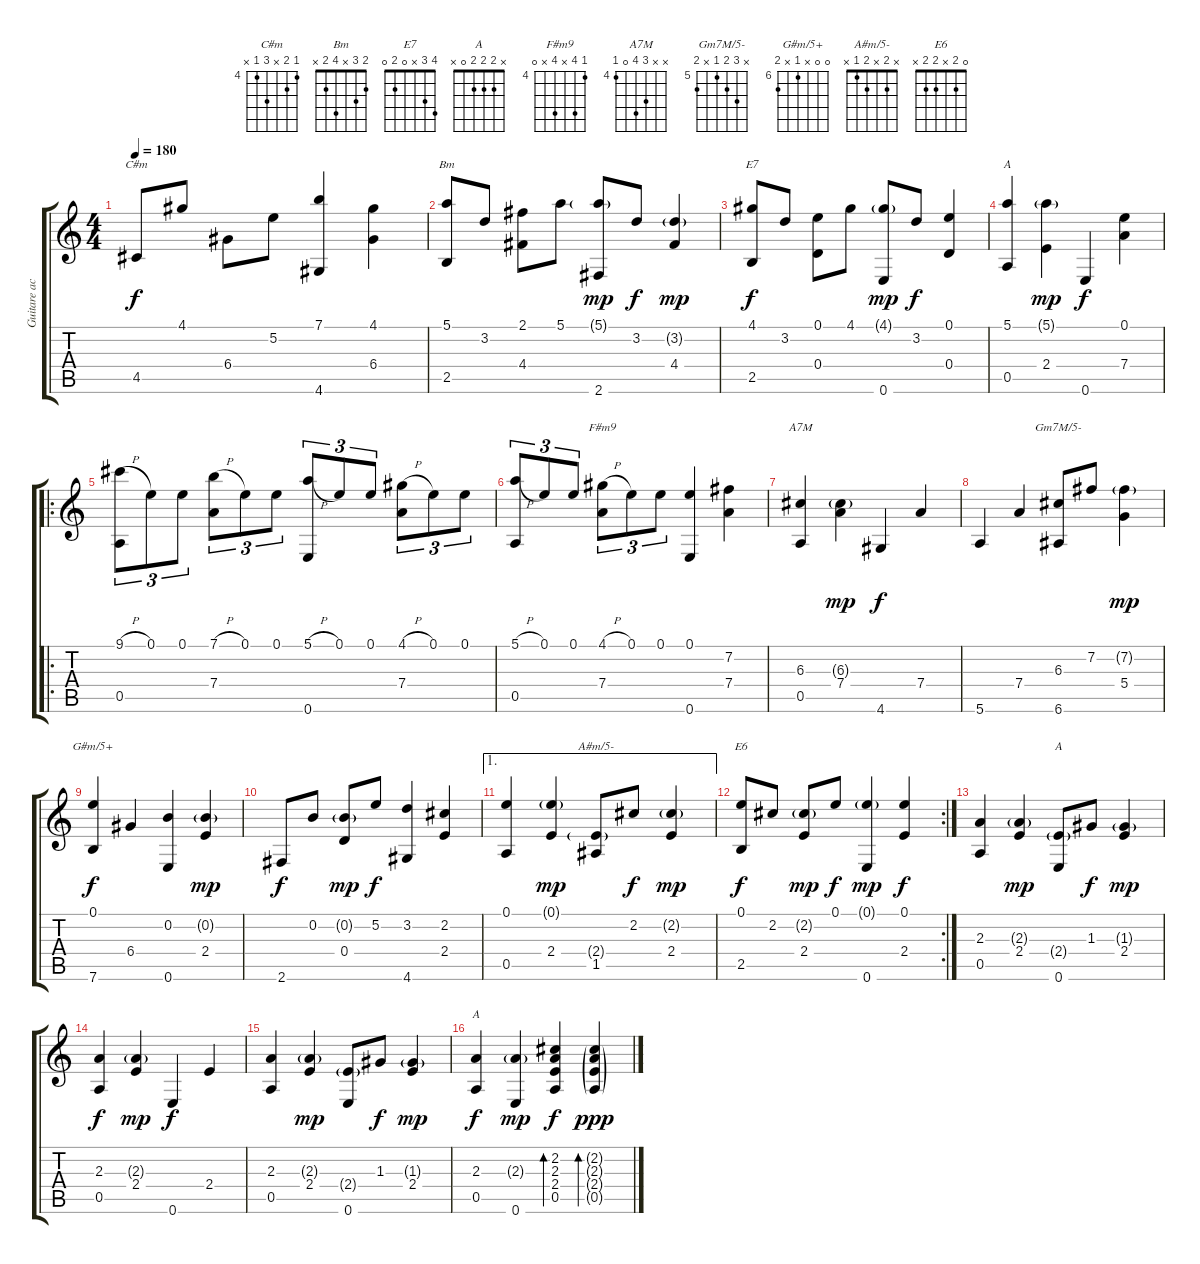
\track ("Guitare acoustique" "Guitare ac") {instrument acousticguitarsteel}
\staff {score tabs}
\tuning (E4 B3 G3 D3 A2 E2) {hide}
\chord ("C#m" 4 5 x 6 4 x) {firstfret 4}
\chord ("Bm" 2 3 x 4 2 x)
\chord ("E7" 4 3 x 0 2 0)
\chord ("A" 5 x x 2 0 0)
\chord ("F#m9" 4 7 x 7 x 0) {firstfret 4}
\chord ("A7M" x x 6 7 0 4) {firstfret 4}
\chord ("Gm7M/5-" x 7 6 5 x 6) {firstfret 5}
\chord ("G#m/5+" 0 0 x 6 x 7) {firstfret 6}
\chord ("A#m/5-" x 2 x 2 1 x)
\chord ("E6" 0 2 x 2 2 x)
\chord ("A" x x 2 2 0 0)
\chord ("A" x 2 2 2 0 x)
\ts (4 4)
\tempo 180
\clef g2
\ks c
4.5.8{ch "C#m" dy f} 4.1.8 6.4.8 5.2.8 (7.1 4.6).4 (4.1 6.4).4 |
(5.1 2.5).8{ch "Bm"} 3.2.8 (2.1 4.4).8 5.1.8 (5.1{g} 2.6).8{dy mp} 3.2.8{dy f} (3.2{g} 4.4).4{dy mp} |
(4.1 2.5).8{ch "E7" dy f} 3.2.8 (0.1 0.4).8 4.1.8 (4.1{g} 0.6).8{dy mp} 3.2.8{dy f} (0.1 0.4).4 |
(5.1 0.5).4{ch "A"} (5.1{g} 2.4).4{dy mp} 0.6.4{dy f} (0.1 7.4).4 |
\ro
(9.1{h} 0.5).8{tu (3 2)} 0.1.8{tu (3 2)} 0.1.8{tu (3 2)} (7.1{h} 7.4).8{tu (3 2)} 0.1.8{tu (3 2)} 0.1.8{tu (3 2)} (5.1{h} 0.6).8{tu (3 2)} 0.1.8{tu (3 2)} 0.1.8{tu (3 2)} (4.1{h} 7.4).8{tu (3 2)} 0.1.8{tu (3 2)} 0.1.8{tu (3 2)} |
(5.1{h} 0.5).8{tu (3 2)} 0.1.8{tu (3 2)} 0.1.8{tu (3 2)} (4.1{h} 7.4).8{tu (3 2) ch "F#m9"} 0.1.8{tu (3 2)} 0.1.8{tu (3 2)} (0.1 0.6).4 (7.2 7.4).4 |
(6.3 0.5).4{ch "A7M"} (6.3{g} 7.4).4{dy mp} 4.6.4{dy f} 7.4.4 |
5.6.4 7.4.4 (6.3 6.6).8{ch "Gm7M/5-"} 7.2.8 (7.2{g} 5.4).4{dy mp} |
(0.1 7.6).4{ch "G#m/5+" dy f} 6.4.4 (0.2 0.6).4 (0.2{g} 2.4).4{dy mp} |
2.6.8{dy f} 0.2.8 (0.2{g} 0.4).8{dy mp} 5.2.8{dy f} (3.2 4.6).4 (2.2 2.4).4 |
\ae 1
(0.1 0.5).4 (0.1{g} 2.4).4{dy mp} (2.4{g} 1.5).8{ch "A#m/5-"} 2.2.8{dy f} (2.2{g} 2.4).4{dy mp} |
\rc 2
(0.1 2.5).8{ch "E6" dy f} 2.2.8 (2.2{g} 2.4).8{dy mp} 0.1.8{dy f} (0.1{g} 0.6).4{dy mp} (0.1 2.4).4{dy f} |
(2.3 0.5).4 (2.3{g} 2.4).4{dy mp} (2.4{g} 0.6).8{ch "A"} 1.3.8{dy f} (1.3{g} 2.4).4{dy mp} |
(2.3 0.5).4{dy f} (2.3{g} 2.4).4{dy mp} 0.6.4{dy f} 2.4.4 |
(2.3 0.5).4 (2.3{g} 2.4).4{dy mp} (2.4{g} 0.6).8 1.3.8{dy f} (1.3{g} 2.4).4{dy mp} |
(2.3 0.5).4{ch "A" dy f} (2.3{g} 0.6).4{dy mp} (2.2 2.3 2.4 0.5).4{bd 240 dy f} (2.2{g} 2.3{g} 2.4{g} 0.5{g}).4{bd 240 dy ppp}
